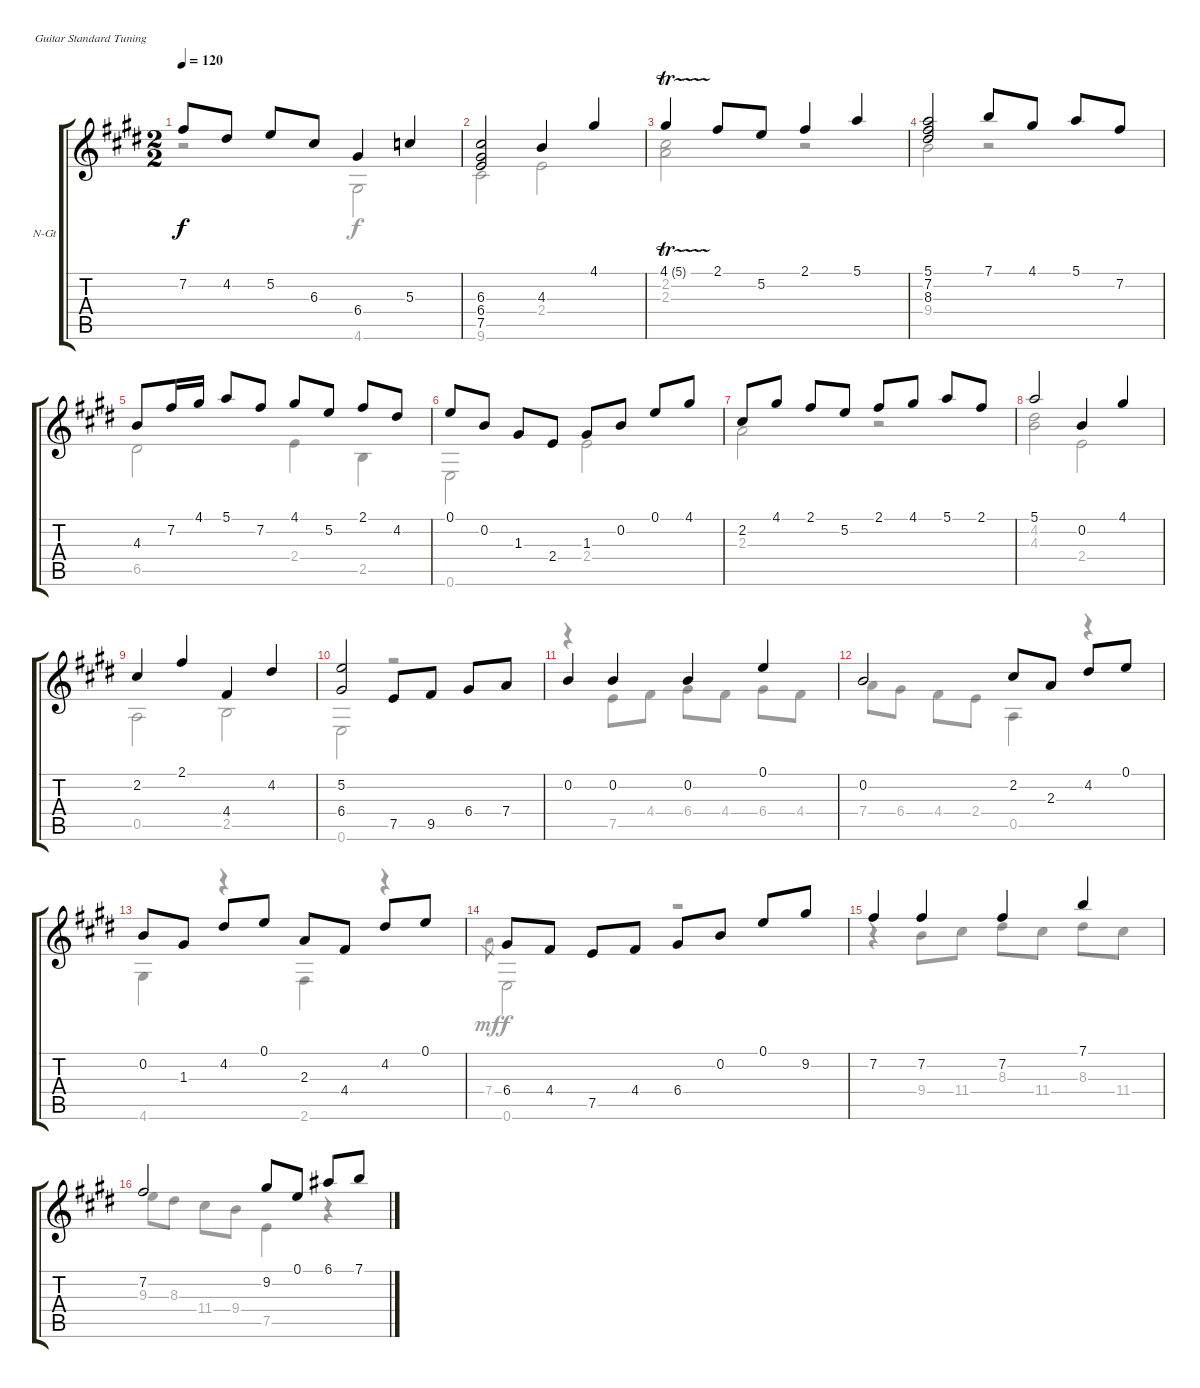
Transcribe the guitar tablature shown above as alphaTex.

\bracketExtendMode groupsimilarinstruments
\firstSystemTrackNameOrientation horizontal
\otherSystemsTrackNameOrientation horizontal
\track ("Gavotte En Rondeau" "N-Gt") {instrument acousticguitarnylon}
\staff {score tabs}
\tuning (E4 B3 G3 D3 A2 E2)
\voice
\ts (2 2)
\tempo 120
\clef g2
\ks c#minor
7.2.8{dy f} 4.2.8 5.2.8 6.3.8 6.4.4 5.3.4 |
(6.3 6.4 7.5).2 4.3.4 4.1.4 |
4.1{tr (5 16)}.4 2.1.8 5.2.8 2.1.4 5.1.4 |
(5.1 7.2 8.3).2 7.1.8 4.1.8 5.1.8 7.2.8 |
4.3.8 7.2.16 4.1.16 5.1.8 7.2.8 4.1.8 5.2.8 2.1.8 4.2.8 |
0.1.8 0.2.8 1.3.8 2.4.8 1.3.8 0.2.8 0.1.8 4.1.8 |
2.2.8 4.1.8 2.1.8 5.2.8 2.1.8 4.1.8 5.1.8 2.1.8 |
5.1.2 0.2.4 4.1.4 |
2.2.4 2.1.4 4.4.4 4.2.4 |
(5.2 6.4).2 7.5.8 9.5.8 6.4.8 7.4.8 |
0.2.4 0.2.4 0.2.4 0.1.4 |
0.2.2 2.2.8 2.3.8 4.2.8 0.1.8 |
0.2.8 1.3.8 4.2.8 0.1.8 2.3.8 4.4.8 4.2.8 0.1.8 |
6.4.8 4.4.8 7.5.8 4.4.8 6.4.8 0.2.8 0.1.8 9.2.8 |
7.2.4 7.2.4 7.2.4 7.1.4 |
7.2.2 9.2.8 0.1.8 6.1.8 7.1.8
\voice
\clef g2
\ottava regular
\simile none
\ks c#minor
r.2{dy f} 4.6.2 |
9.6.2 2.4.2 |
(2.2 2.3).2 r.2 |
9.4.2 r.2 |
6.5.2 2.4.4 2.5.4 |
0.6.2 2.4.2 |
2.3.2 r.2 |
(4.2 4.3).2 2.4.2 |
0.5.2 2.5.2 |
0.6.2 r.2 |
r.4 7.5.8 4.4.8 6.4.8 4.4.8 6.4.8 4.4.8 |
7.4.8 6.4.8 4.4.8 2.4.8 0.5.4 r.4 |
4.6.4 r.4 2.6.4 r.4 |
7.4.8{gr dy mf} 0.6.2{dy f} r.2 |
r.4 9.4.8 11.4.8 8.3.8 11.4.8 8.3.8 11.4.8 |
9.3.8 8.3.8 11.4.8 9.4.8 7.5.4 r.4
